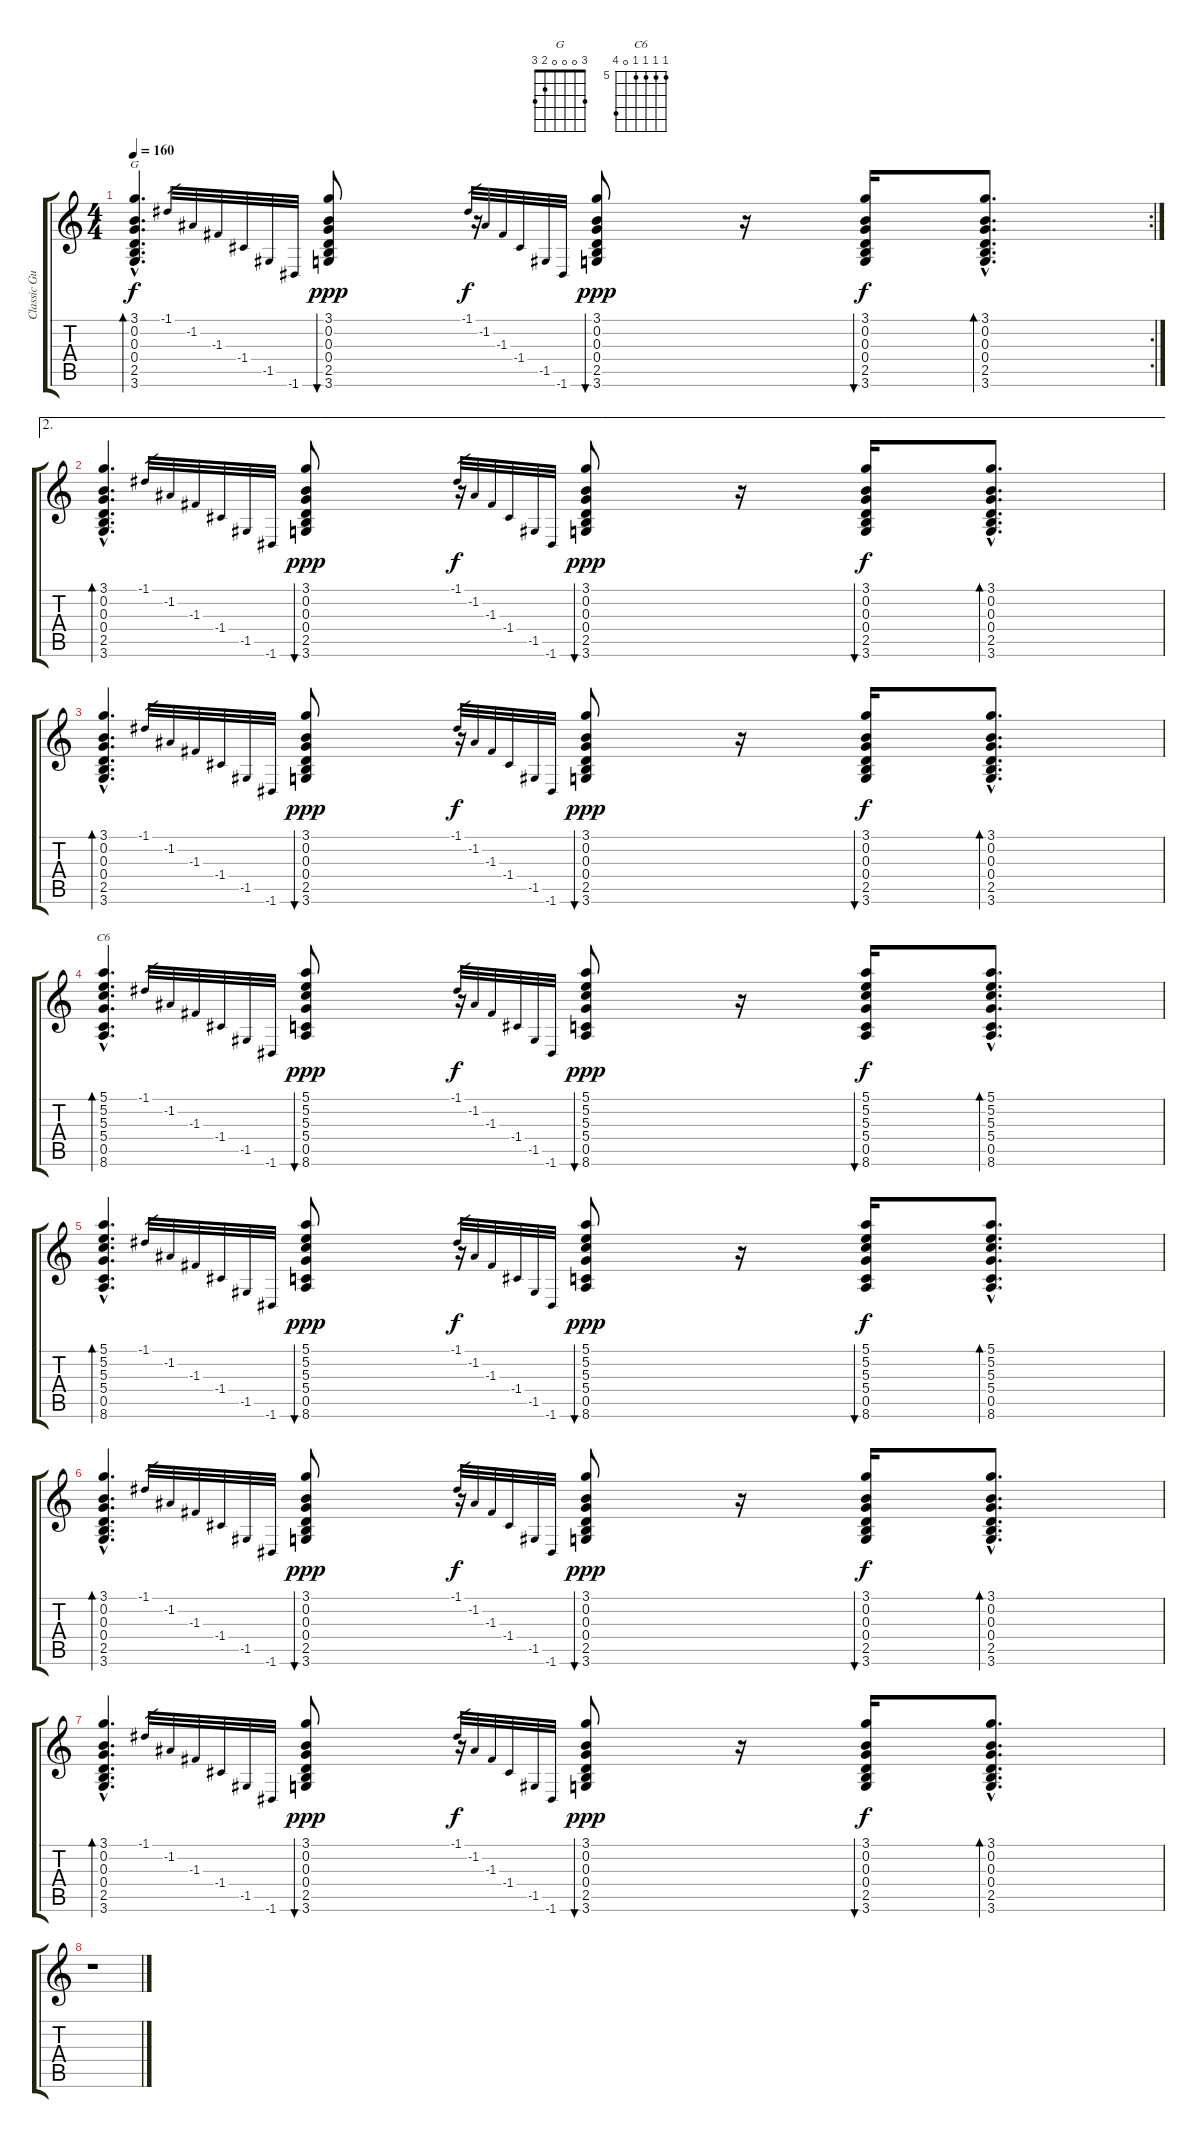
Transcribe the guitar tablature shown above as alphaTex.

\track ("Classic Guitar" "Classic Gu") {instrument acousticguitarnylon}
\staff {score tabs}
\tuning (E4 B3 G3 D3 A2 E2) {hide}
\chord ("G" 3 0 0 0 2 3)
\chord ("C6" 5 5 5 5 0 8) {firstfret 5}
\rc 2
\ts (4 4)
\tempo 160
\clef g2
\ks c
(3.1{hac} 0.2{hac} 0.3{hac} 0.4{hac} 2.5{hac} 3.6{hac}).4{d bd 240 ch "G" dy f} -1.1.32{gr} -1.2.32{gr} -1.3.32{gr} -1.4.32{gr} -1.5.32{gr} -1.6.32{gr} (3.1 0.2 0.3 0.4 2.5 3.6).8{bu 30 dy ppp} r.16 -1.1.32{gr dy f} -1.2.32{gr} -1.3.32{gr} -1.4.32{gr} -1.5.32{gr} -1.6.32{gr} (3.1 0.2 0.3 0.4 2.5 3.6).8{bu 30 dy ppp} r.16 (3.1 0.2 0.3 0.4 2.5 3.6).16{bu 30 dy f} (3.1{hac} 0.2{hac} 0.3{hac} 0.4{hac} 2.5{hac} 3.6{hac}).8{d bd 120} |
\ae 2
(3.1{hac} 0.2{hac} 0.3{hac} 0.4{hac} 2.5{hac} 3.6{hac}).4{d bd 240} -1.1.32{gr} -1.2.32{gr} -1.3.32{gr} -1.4.32{gr} -1.5.32{gr} -1.6.32{gr} (3.1 0.2 0.3 0.4 2.5 3.6).8{bu 30 dy ppp} r.16 -1.1.32{gr dy f} -1.2.32{gr} -1.3.32{gr} -1.4.32{gr} -1.5.32{gr} -1.6.32{gr} (3.1 0.2 0.3 0.4 2.5 3.6).8{bu 30 dy ppp} r.16 (3.1 0.2 0.3 0.4 2.5 3.6).16{bu 30 dy f} (3.1{hac} 0.2{hac} 0.3{hac} 0.4{hac} 2.5{hac} 3.6{hac}).8{d bd 120} |
(3.1{hac} 0.2{hac} 0.3{hac} 0.4{hac} 2.5{hac} 3.6{hac}).4{d bd 240} -1.1.32{gr} -1.2.32{gr} -1.3.32{gr} -1.4.32{gr} -1.5.32{gr} -1.6.32{gr} (3.1 0.2 0.3 0.4 2.5 3.6).8{bu 30 dy ppp} r.16 -1.1.32{gr dy f} -1.2.32{gr} -1.3.32{gr} -1.4.32{gr} -1.5.32{gr} -1.6.32{gr} (3.1 0.2 0.3 0.4 2.5 3.6).8{bu 30 dy ppp} r.16 (3.1 0.2 0.3 0.4 2.5 3.6).16{bu 30 dy f} (3.1{hac} 0.2{hac} 0.3{hac} 0.4{hac} 2.5{hac} 3.6{hac}).8{d bd 120} |
(5.1{hac} 5.2{hac} 5.3{hac} 5.4{hac} 0.5{hac} 8.6{hac}).4{d bd 240 ch "C6"} -1.1.32{gr} -1.2.32{gr} -1.3.32{gr} -1.4.32{gr} -1.5.32{gr} -1.6.32{gr} (5.1 5.2 5.3 5.4 0.5 8.6).8{bu 30 dy ppp} r.16 -1.1.32{gr dy f} -1.2.32{gr} -1.3.32{gr} -1.4.32{gr} -1.5.32{gr} -1.6.32{gr} (5.1 5.2 5.3 5.4 0.5 8.6).8{bu 30 dy ppp} r.16 (5.1 5.2 5.3 5.4 0.5 8.6).16{bu 30 dy f} (5.1{hac} 5.2{hac} 5.3{hac} 5.4{hac} 0.5{hac} 8.6{hac}).8{d bd 120} |
(5.1{hac} 5.2{hac} 5.3{hac} 5.4{hac} 0.5{hac} 8.6{hac}).4{d bd 240} -1.1.32{gr} -1.2.32{gr} -1.3.32{gr} -1.4.32{gr} -1.5.32{gr} -1.6.32{gr} (5.1 5.2 5.3 5.4 0.5 8.6).8{bu 30 dy ppp} r.16 -1.1.32{gr dy f} -1.2.32{gr} -1.3.32{gr} -1.4.32{gr} -1.5.32{gr} -1.6.32{gr} (5.1 5.2 5.3 5.4 0.5 8.6).8{bu 30 dy ppp} r.16 (5.1 5.2 5.3 5.4 0.5 8.6).16{bu 30 dy f} (5.1{hac} 5.2{hac} 5.3{hac} 5.4{hac} 0.5{hac} 8.6{hac}).8{d bd 120} |
(3.1{hac} 0.2{hac} 0.3{hac} 0.4{hac} 2.5{hac} 3.6{hac}).4{d bd 240} -1.1.32{gr} -1.2.32{gr} -1.3.32{gr} -1.4.32{gr} -1.5.32{gr} -1.6.32{gr} (3.1 0.2 0.3 0.4 2.5 3.6).8{bu 30 dy ppp} r.16 -1.1.32{gr dy f} -1.2.32{gr} -1.3.32{gr} -1.4.32{gr} -1.5.32{gr} -1.6.32{gr} (3.1 0.2 0.3 0.4 2.5 3.6).8{bu 30 dy ppp} r.16 (3.1 0.2 0.3 0.4 2.5 3.6).16{bu 30 dy f} (3.1{hac} 0.2{hac} 0.3{hac} 0.4{hac} 2.5{hac} 3.6{hac}).8{d bd 120} |
(3.1{hac} 0.2{hac} 0.3{hac} 0.4{hac} 2.5{hac} 3.6{hac}).4{d bd 240} -1.1.32{gr} -1.2.32{gr} -1.3.32{gr} -1.4.32{gr} -1.5.32{gr} -1.6.32{gr} (3.1 0.2 0.3 0.4 2.5 3.6).8{bu 30 dy ppp} r.16 -1.1.32{gr dy f} -1.2.32{gr} -1.3.32{gr} -1.4.32{gr} -1.5.32{gr} -1.6.32{gr} (3.1 0.2 0.3 0.4 2.5 3.6).8{bu 30 dy ppp} r.16 (3.1 0.2 0.3 0.4 2.5 3.6).16{bu 30 dy f} (3.1{hac} 0.2{hac} 0.3{hac} 0.4{hac} 2.5{hac} 3.6{hac}).8{d bd 120} |
r.1
